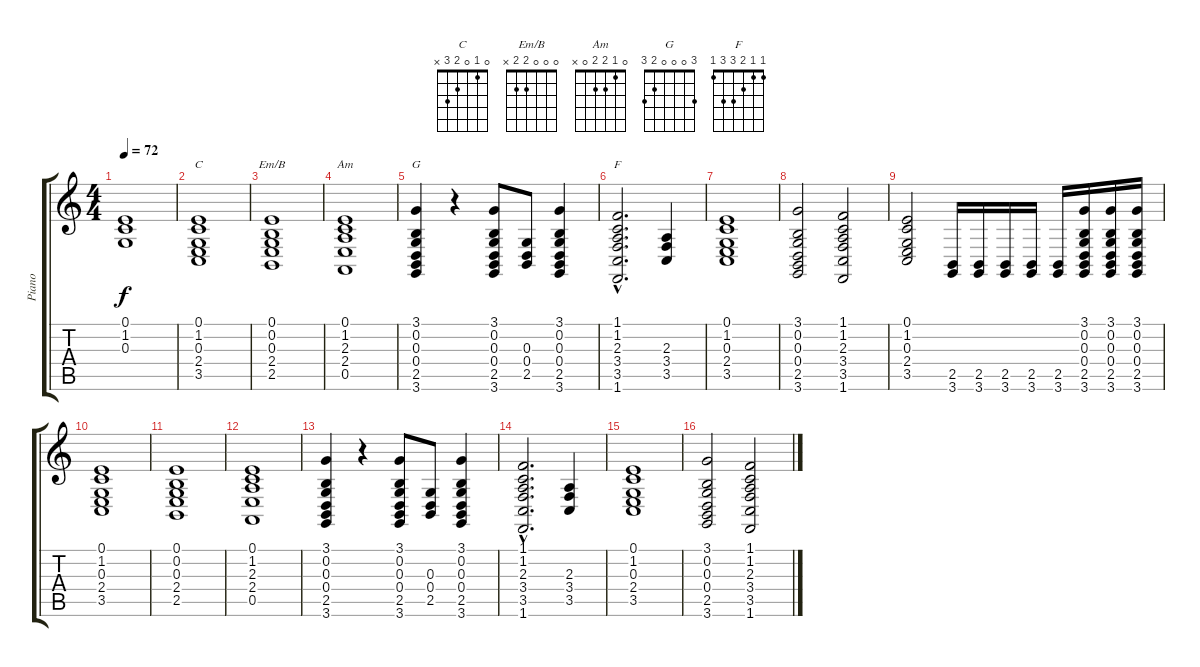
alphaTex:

\track ("Piano" "Piano") {instrument acousticgrandpiano}
\staff {score tabs}
\tuning (E4 B3 G3 D3 A2 E2) {hide}
\chord ("C" 0 1 0 2 3 x)
\chord ("Em/B" 0 0 0 2 2 x)
\chord ("Am" 0 1 2 2 0 x)
\chord ("G" 3 0 0 0 2 3)
\chord ("F" 1 1 2 3 3 1)
\ts (4 4)
\tempo 72
\clef g2
\ks c
(0.1 1.2 0.3).1{dy f instrument seashore} |
(0.1 1.2 0.3 2.4 3.5).1{ch "C" instrument acousticgrandpiano} |
(0.1 0.2 0.3 2.4 2.5).1{ch "Em/B"} |
(0.1 1.2 2.3 2.4 0.5).1{ch "Am"} |
(3.1 0.2 0.3 0.4 2.5 3.6).4{ch "G"} r.4 (3.1 0.2 0.3 0.4 2.5 3.6).8 (0.3 0.4 2.5).8 (3.1 0.2 0.3 0.4 2.5 3.6).4 |
(1.1{hac} 1.2{hac} 2.3{hac} 3.4{hac} 3.5{hac} 1.6{hac}).2{d ch "F"} (2.3 3.4 3.5).4 |
(0.1 1.2 0.3 2.4 3.5).1 |
(3.1 0.2 0.3 0.4 2.5 3.6).2 (1.1 1.2 2.3 3.4 3.5 1.6).2 |
(0.1 1.2 0.3 2.4 3.5).2 (2.5 3.6).16 (2.5 3.6).16 (2.5 3.6).16 (2.5 3.6).16 (2.5 3.6).16 (3.1 0.2 0.3 0.4 2.5 3.6).16 (3.1 0.2 0.3 0.4 2.5 3.6).16 (3.1 0.2 0.3 0.4 2.5 3.6).16 |
(0.1 1.2 0.3 2.4 3.5).1 |
(0.1 0.2 0.3 2.4 2.5).1 |
(0.1 1.2 2.3 2.4 0.5).1 |
(3.1 0.2 0.3 0.4 2.5 3.6).4 r.4 (3.1 0.2 0.3 0.4 2.5 3.6).8 (0.3 0.4 2.5).8 (3.1 0.2 0.3 0.4 2.5 3.6).4 |
(1.1{hac} 1.2{hac} 2.3{hac} 3.4{hac} 3.5{hac} 1.6{hac}).2{d} (2.3 3.4 3.5).4 |
(0.1 1.2 0.3 2.4 3.5).1 |
(3.1 0.2 0.3 0.4 2.5 3.6).2 (1.1 1.2 2.3 3.4 3.5 1.6).2
